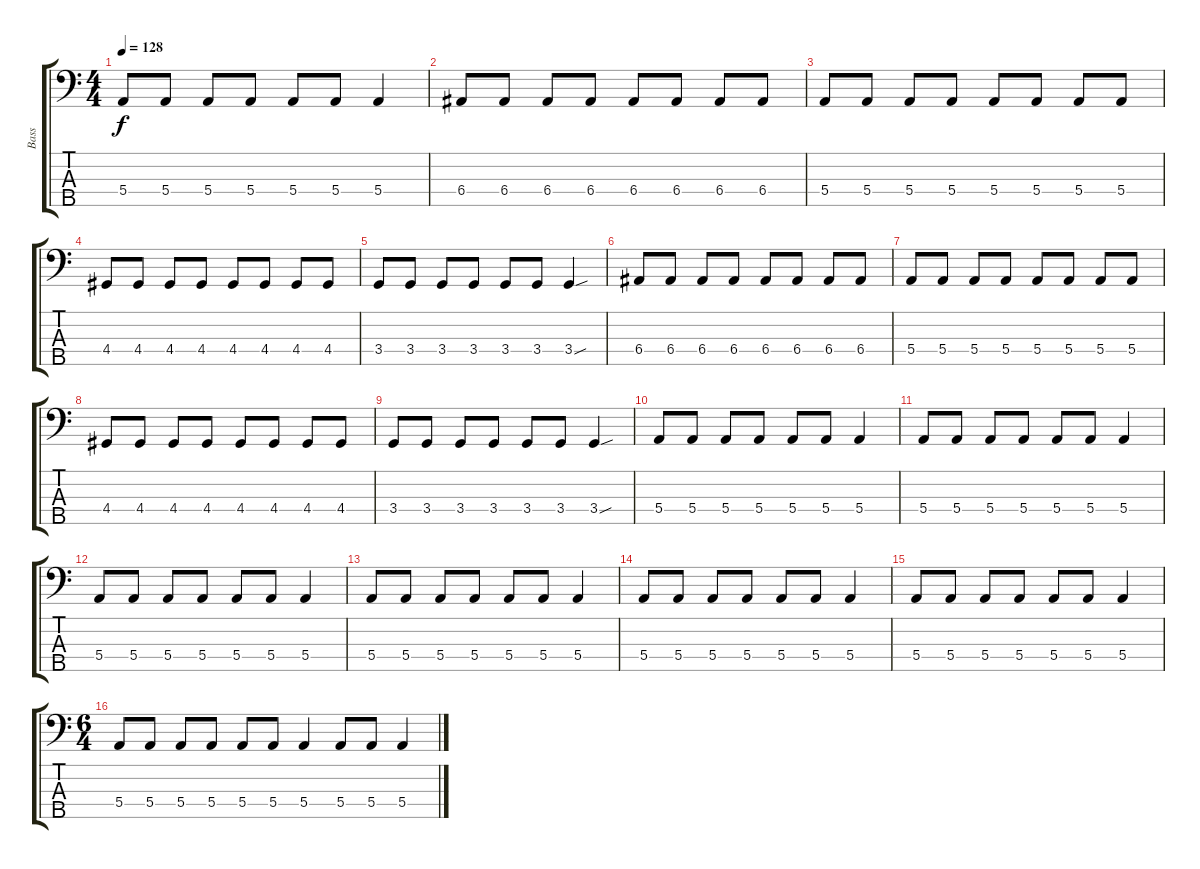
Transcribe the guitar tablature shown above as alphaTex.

\track ("Bass" "Bass") {instrument electricbassfinger}
\staff {score tabs}
\tuning (G2 D2 A1 E1 B0) {hide}
\ts (4 4)
\tempo 128
\clef f4
\ks c
5.4.8{dy f} 5.4.8 5.4.8 5.4.8 5.4.8 5.4.8 5.4.4 |
6.4.8 6.4.8 6.4.8 6.4.8 6.4.8 6.4.8 6.4.8 6.4.8 |
5.4.8 5.4.8 5.4.8 5.4.8 5.4.8 5.4.8 5.4.8 5.4.8 |
4.4.8 4.4.8 4.4.8 4.4.8 4.4.8 4.4.8 4.4.8 4.4.8 |
3.4.8 3.4.8 3.4.8 3.4.8 3.4.8 3.4.8 3.4{sou}.4 |
6.4.8 6.4.8 6.4.8 6.4.8 6.4.8 6.4.8 6.4.8 6.4.8 |
5.4.8 5.4.8 5.4.8 5.4.8 5.4.8 5.4.8 5.4.8 5.4.8 |
4.4.8 4.4.8 4.4.8 4.4.8 4.4.8 4.4.8 4.4.8 4.4.8 |
3.4.8 3.4.8 3.4.8 3.4.8 3.4.8 3.4.8 3.4{sou}.4 |
5.4.8 5.4.8 5.4.8 5.4.8 5.4.8 5.4.8 5.4.4 |
5.4.8 5.4.8 5.4.8 5.4.8 5.4.8 5.4.8 5.4.4 |
5.4.8 5.4.8 5.4.8 5.4.8 5.4.8 5.4.8 5.4.4 |
5.4.8 5.4.8 5.4.8 5.4.8 5.4.8 5.4.8 5.4.4 |
5.4.8 5.4.8 5.4.8 5.4.8 5.4.8 5.4.8 5.4.4 |
5.4.8 5.4.8 5.4.8 5.4.8 5.4.8 5.4.8 5.4.4 |
\ts (6 4)
5.4.8 5.4.8 5.4.8 5.4.8 5.4.8 5.4.8 5.4.4 5.4.8 5.4.8 5.4.4
